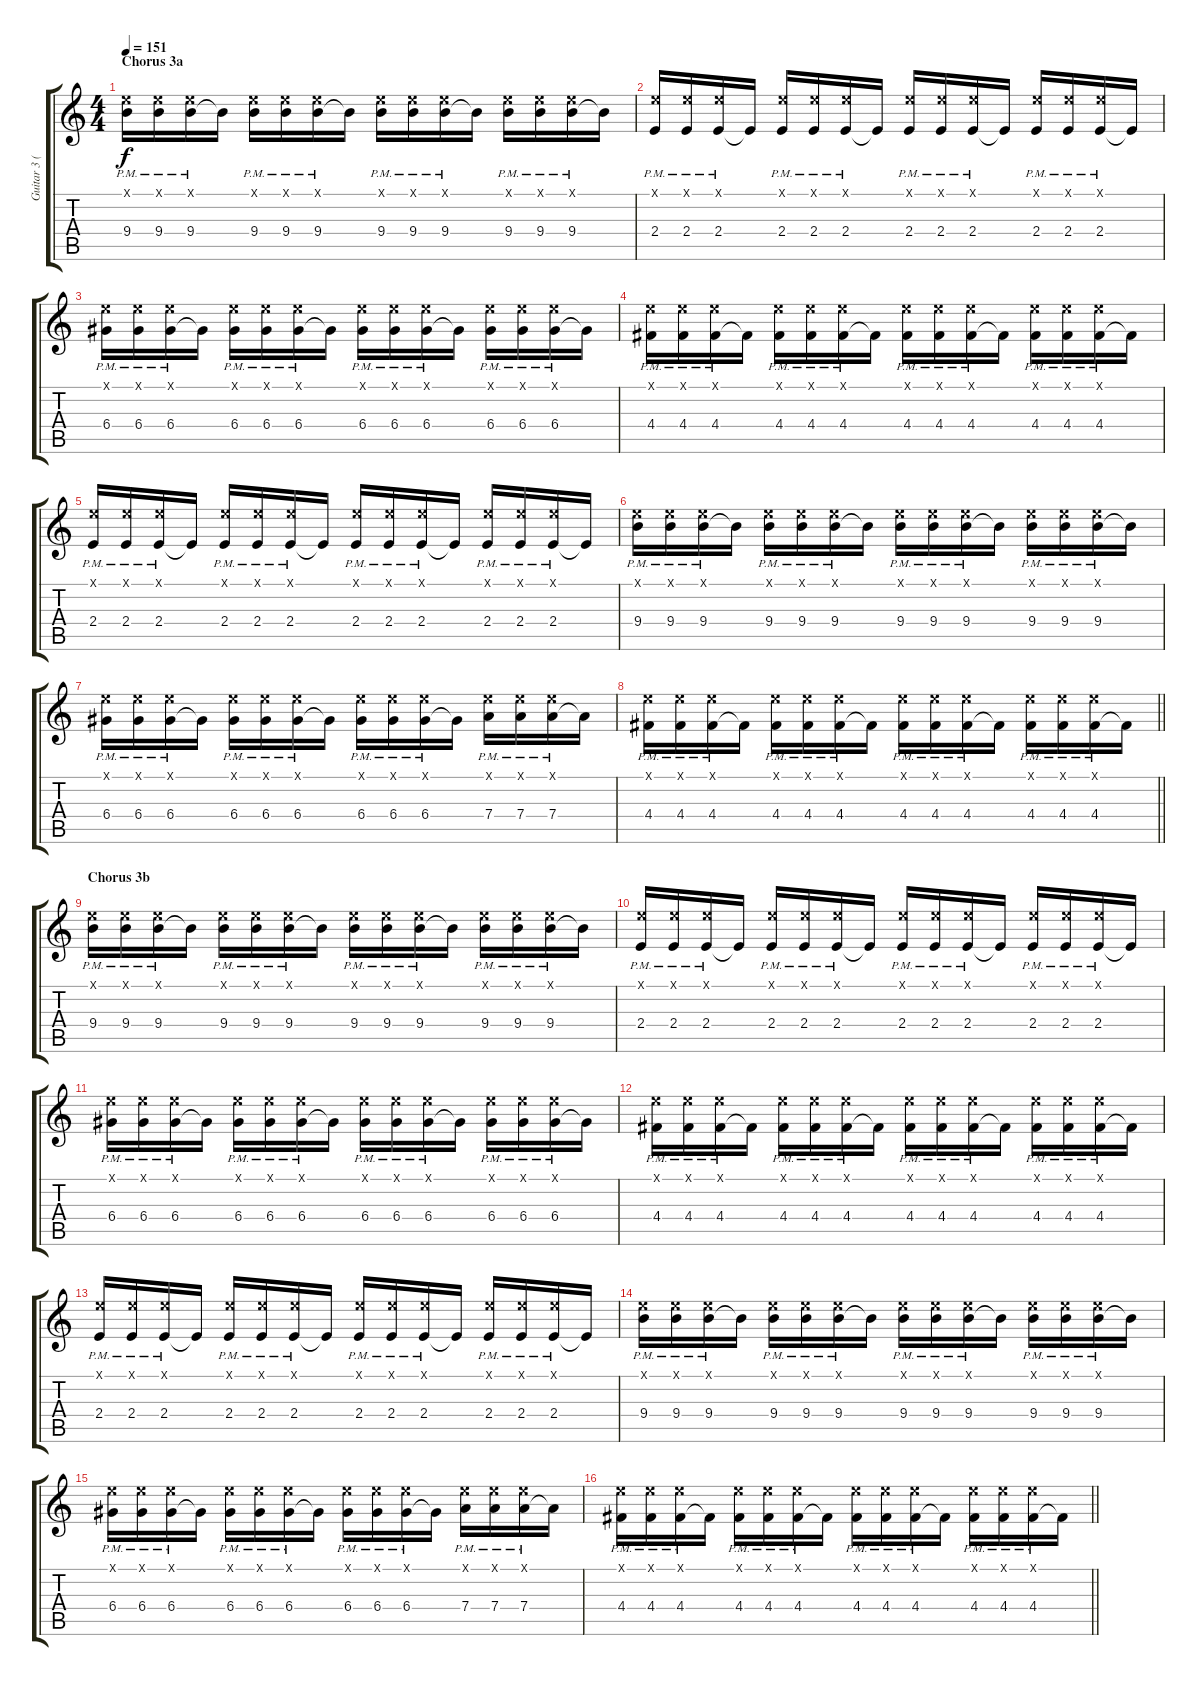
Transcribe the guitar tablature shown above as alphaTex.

\track ("Guitar 3 (Kele Okereke)" "Guitar 3 (") {instrument acousticguitarnylon}
\staff {score tabs}
\tuning (E4 B3 G3 D3 A2 E2) {hide}
\ts (4 4)
\section ("" "Chorus 3a")
\tempo 151
\clef g2
\ks c
(0.1{x} 9.4{pm}).16{dy f} (0.1{x} 9.4{pm}).16 (0.1{x} 9.4{pm}).16 9.4{t}.16 (0.1{x} 9.4{pm}).16 (0.1{x} 9.4{pm}).16 (0.1{x} 9.4{pm}).16 9.4{t}.16 (0.1{x} 9.4{pm}).16 (0.1{x} 9.4{pm}).16 (0.1{x} 9.4{pm}).16 9.4{t}.16 (0.1{x} 9.4{pm}).16 (0.1{x} 9.4{pm}).16 (0.1{x} 9.4{pm}).16 9.4{t}.16 |
(0.1{x} 2.4{pm}).16 (0.1{x} 2.4{pm}).16 (0.1{x} 2.4{pm}).16 2.4{t}.16 (0.1{x} 2.4{pm}).16 (0.1{x} 2.4{pm}).16 (0.1{x} 2.4{pm}).16 2.4{t}.16 (0.1{x} 2.4{pm}).16 (0.1{x} 2.4{pm}).16 (0.1{x} 2.4{pm}).16 2.4{t}.16 (0.1{x} 2.4{pm}).16 (0.1{x} 2.4{pm}).16 (0.1{x} 2.4{pm}).16 2.4{t}.16 |
(0.1{x} 6.4{pm}).16 (0.1{x} 6.4{pm}).16 (0.1{x} 6.4{pm}).16 6.4{t}.16 (0.1{x} 6.4{pm}).16 (0.1{x} 6.4{pm}).16 (0.1{x} 6.4{pm}).16 6.4{t}.16 (0.1{x} 6.4{pm}).16 (0.1{x} 6.4{pm}).16 (0.1{x} 6.4{pm}).16 6.4{t}.16 (0.1{x} 6.4{pm}).16 (0.1{x} 6.4{pm}).16 (0.1{x} 6.4{pm}).16 6.4{t}.16 |
(0.1{x} 4.4{pm}).16 (0.1{x} 4.4{pm}).16 (0.1{x} 4.4{pm}).16 4.4{t}.16 (0.1{x} 4.4{pm}).16 (0.1{x} 4.4{pm}).16 (0.1{x} 4.4{pm}).16 4.4{t}.16 (0.1{x} 4.4{pm}).16 (0.1{x} 4.4{pm}).16 (0.1{x} 4.4{pm}).16 4.4{t}.16 (0.1{x} 4.4{pm}).16 (0.1{x} 4.4{pm}).16 (0.1{x} 4.4{pm}).16 4.4{t}.16 |
(0.1{x} 2.4{pm}).16 (0.1{x} 2.4{pm}).16 (0.1{x} 2.4{pm}).16 2.4{t}.16 (0.1{x} 2.4{pm}).16 (0.1{x} 2.4{pm}).16 (0.1{x} 2.4{pm}).16 2.4{t}.16 (0.1{x} 2.4{pm}).16 (0.1{x} 2.4{pm}).16 (0.1{x} 2.4{pm}).16 2.4{t}.16 (0.1{x} 2.4{pm}).16 (0.1{x} 2.4{pm}).16 (0.1{x} 2.4{pm}).16 2.4{t}.16 |
(0.1{x} 9.4{pm}).16 (0.1{x} 9.4{pm}).16 (0.1{x} 9.4{pm}).16 9.4{t}.16 (0.1{x} 9.4{pm}).16 (0.1{x} 9.4{pm}).16 (0.1{x} 9.4{pm}).16 9.4{t}.16 (0.1{x} 9.4{pm}).16 (0.1{x} 9.4{pm}).16 (0.1{x} 9.4{pm}).16 9.4{t}.16 (0.1{x} 9.4{pm}).16 (0.1{x} 9.4{pm}).16 (0.1{x} 9.4{pm}).16 9.4{t}.16 |
(0.1{x} 6.4{pm}).16 (0.1{x} 6.4{pm}).16 (0.1{x} 6.4{pm}).16 6.4{t}.16 (0.1{x} 6.4{pm}).16 (0.1{x} 6.4{pm}).16 (0.1{x} 6.4{pm}).16 6.4{t}.16 (0.1{x} 6.4{pm}).16 (0.1{x} 6.4{pm}).16 (0.1{x} 6.4{pm}).16 6.4{t}.16 (0.1{x} 7.4{pm}).16 (0.1{x} 7.4{pm}).16 (0.1{x} 7.4{pm}).16 7.4{t}.16 |
\barLineRight lightlight
(0.1{x} 4.4{pm}).16 (0.1{x} 4.4{pm}).16 (0.1{x} 4.4{pm}).16 4.4{t}.16 (0.1{x} 4.4{pm}).16 (0.1{x} 4.4{pm}).16 (0.1{x} 4.4{pm}).16 4.4{t}.16 (0.1{x} 4.4{pm}).16 (0.1{x} 4.4{pm}).16 (0.1{x} 4.4{pm}).16 4.4{t}.16 (0.1{x} 4.4{pm}).16 (0.1{x} 4.4{pm}).16 (0.1{x} 4.4{pm}).16 4.4{t}.16 |
\section ("" "Chorus 3b")
(0.1{x} 9.4{pm}).16 (0.1{x} 9.4{pm}).16 (0.1{x} 9.4{pm}).16 9.4{t}.16 (0.1{x} 9.4{pm}).16 (0.1{x} 9.4{pm}).16 (0.1{x} 9.4{pm}).16 9.4{t}.16 (0.1{x} 9.4{pm}).16 (0.1{x} 9.4{pm}).16 (0.1{x} 9.4{pm}).16 9.4{t}.16 (0.1{x} 9.4{pm}).16 (0.1{x} 9.4{pm}).16 (0.1{x} 9.4{pm}).16 9.4{t}.16 |
(0.1{x} 2.4{pm}).16 (0.1{x} 2.4{pm}).16 (0.1{x} 2.4{pm}).16 2.4{t}.16 (0.1{x} 2.4{pm}).16 (0.1{x} 2.4{pm}).16 (0.1{x} 2.4{pm}).16 2.4{t}.16 (0.1{x} 2.4{pm}).16 (0.1{x} 2.4{pm}).16 (0.1{x} 2.4{pm}).16 2.4{t}.16 (0.1{x} 2.4{pm}).16 (0.1{x} 2.4{pm}).16 (0.1{x} 2.4{pm}).16 2.4{t}.16 |
(0.1{x} 6.4{pm}).16 (0.1{x} 6.4{pm}).16 (0.1{x} 6.4{pm}).16 6.4{t}.16 (0.1{x} 6.4{pm}).16 (0.1{x} 6.4{pm}).16 (0.1{x} 6.4{pm}).16 6.4{t}.16 (0.1{x} 6.4{pm}).16 (0.1{x} 6.4{pm}).16 (0.1{x} 6.4{pm}).16 6.4{t}.16 (0.1{x} 6.4{pm}).16 (0.1{x} 6.4{pm}).16 (0.1{x} 6.4{pm}).16 6.4{t}.16 |
(0.1{x} 4.4{pm}).16 (0.1{x} 4.4{pm}).16 (0.1{x} 4.4{pm}).16 4.4{t}.16 (0.1{x} 4.4{pm}).16 (0.1{x} 4.4{pm}).16 (0.1{x} 4.4{pm}).16 4.4{t}.16 (0.1{x} 4.4{pm}).16 (0.1{x} 4.4{pm}).16 (0.1{x} 4.4{pm}).16 4.4{t}.16 (0.1{x} 4.4{pm}).16 (0.1{x} 4.4{pm}).16 (0.1{x} 4.4{pm}).16 4.4{t}.16 |
(0.1{x} 2.4{pm}).16 (0.1{x} 2.4{pm}).16 (0.1{x} 2.4{pm}).16 2.4{t}.16 (0.1{x} 2.4{pm}).16 (0.1{x} 2.4{pm}).16 (0.1{x} 2.4{pm}).16 2.4{t}.16 (0.1{x} 2.4{pm}).16 (0.1{x} 2.4{pm}).16 (0.1{x} 2.4{pm}).16 2.4{t}.16 (0.1{x} 2.4{pm}).16 (0.1{x} 2.4{pm}).16 (0.1{x} 2.4{pm}).16 2.4{t}.16 |
(0.1{x} 9.4{pm}).16 (0.1{x} 9.4{pm}).16 (0.1{x} 9.4{pm}).16 9.4{t}.16 (0.1{x} 9.4{pm}).16 (0.1{x} 9.4{pm}).16 (0.1{x} 9.4{pm}).16 9.4{t}.16 (0.1{x} 9.4{pm}).16 (0.1{x} 9.4{pm}).16 (0.1{x} 9.4{pm}).16 9.4{t}.16 (0.1{x} 9.4{pm}).16 (0.1{x} 9.4{pm}).16 (0.1{x} 9.4{pm}).16 9.4{t}.16 |
(0.1{x} 6.4{pm}).16 (0.1{x} 6.4{pm}).16 (0.1{x} 6.4{pm}).16 6.4{t}.16 (0.1{x} 6.4{pm}).16 (0.1{x} 6.4{pm}).16 (0.1{x} 6.4{pm}).16 6.4{t}.16 (0.1{x} 6.4{pm}).16 (0.1{x} 6.4{pm}).16 (0.1{x} 6.4{pm}).16 6.4{t}.16 (0.1{x} 7.4{pm}).16 (0.1{x} 7.4{pm}).16 (0.1{x} 7.4{pm}).16 7.4{t}.16 |
\barLineRight lightlight
(0.1{x} 4.4{pm}).16 (0.1{x} 4.4{pm}).16 (0.1{x} 4.4{pm}).16 4.4{t}.16 (0.1{x} 4.4{pm}).16 (0.1{x} 4.4{pm}).16 (0.1{x} 4.4{pm}).16 4.4{t}.16 (0.1{x} 4.4{pm}).16 (0.1{x} 4.4{pm}).16 (0.1{x} 4.4{pm}).16 4.4{t}.16 (0.1{x} 4.4{pm}).16 (0.1{x} 4.4{pm}).16 (0.1{x} 4.4{pm}).16 4.4{t}.16
